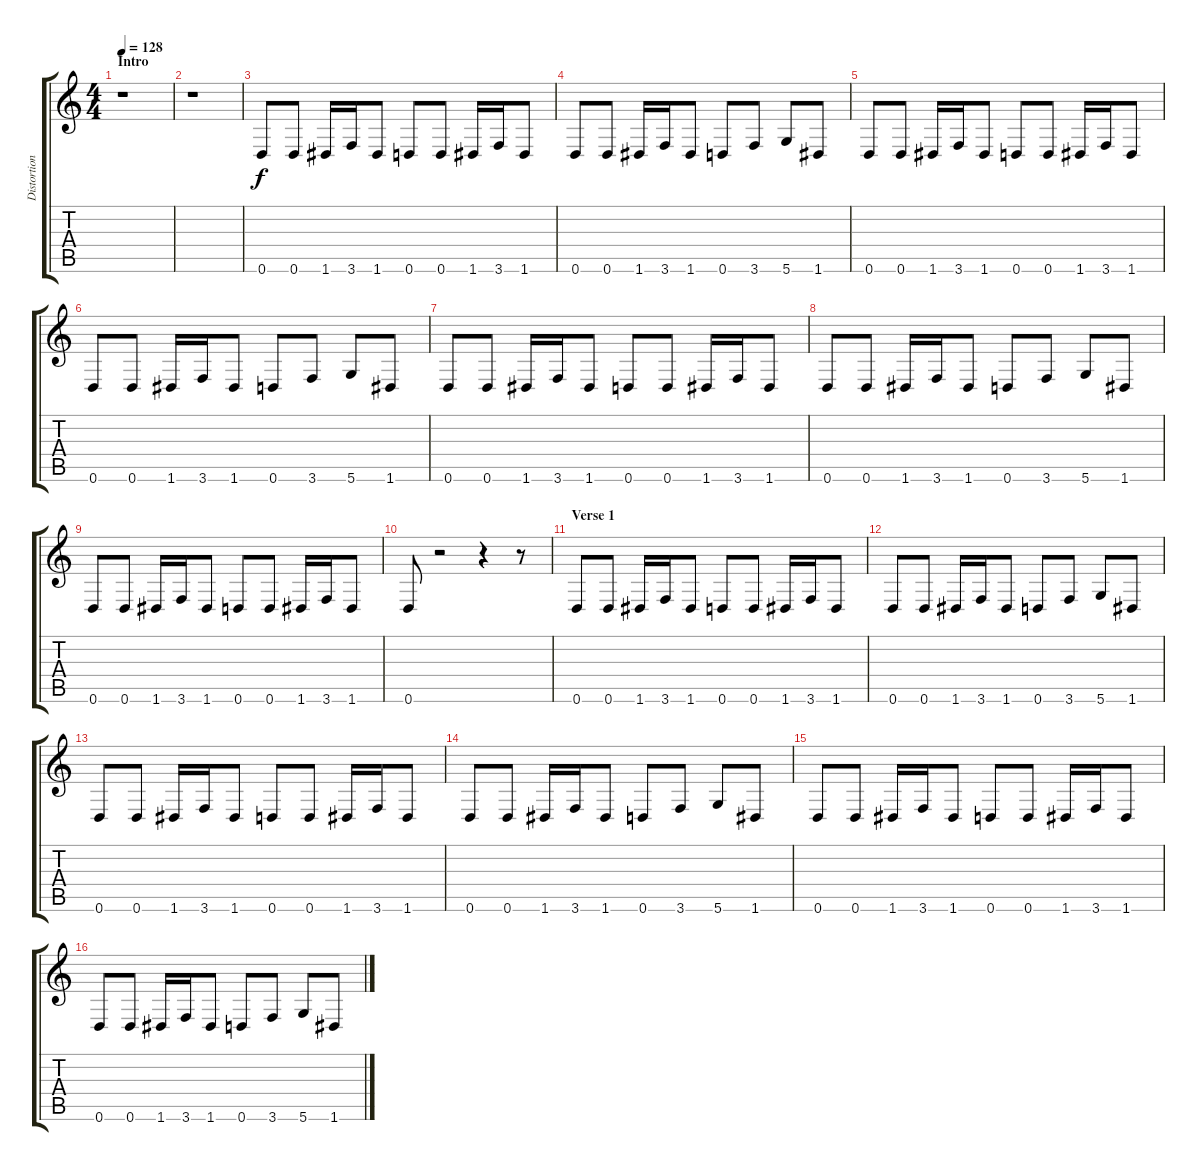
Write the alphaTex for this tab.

\track ("Distortion Guitar" "Distortion") {instrument distortionguitar}
\staff {score tabs}
\tuning (E4 B3 G3 D3 A2 D2) {hide}
\ts (4 4)
\section ("" "Intro")
\tempo 128
\clef g2
\ks c
r.1{dy f instrument distortionguitar} |
r.1 |
0.6.8{balance 0} 0.6.8 1.6.16 3.6.16 1.6.8 0.6.8 0.6.8 1.6.16 3.6.16 1.6.8 |
0.6.8 0.6.8 1.6.16 3.6.16 1.6.8 0.6.8 3.6.8 5.6.8 1.6.8 |
0.6.8 0.6.8 1.6.16 3.6.16 1.6.8 0.6.8 0.6.8 1.6.16 3.6.16 1.6.8 |
0.6.8 0.6.8 1.6.16 3.6.16 1.6.8 0.6.8 3.6.8 5.6.8 1.6.8 |
0.6.8 0.6.8 1.6.16 3.6.16 1.6.8 0.6.8 0.6.8 1.6.16 3.6.16 1.6.8 |
0.6.8 0.6.8 1.6.16 3.6.16 1.6.8 0.6.8 3.6.8 5.6.8 1.6.8 |
0.6.8 0.6.8 1.6.16 3.6.16 1.6.8 0.6.8 0.6.8 1.6.16 3.6.16 1.6.8 |
0.6.8 r.2 r.4 r.8 |
\section ("" "Verse 1")
0.6.8{balance 8} 0.6.8 1.6.16 3.6.16 1.6.8 0.6.8 0.6.8 1.6.16 3.6.16 1.6.8 |
0.6.8 0.6.8 1.6.16 3.6.16 1.6.8 0.6.8 3.6.8 5.6.8 1.6.8 |
0.6.8 0.6.8 1.6.16 3.6.16 1.6.8 0.6.8 0.6.8 1.6.16 3.6.16 1.6.8 |
0.6.8 0.6.8 1.6.16 3.6.16 1.6.8 0.6.8 3.6.8 5.6.8 1.6.8 |
0.6.8 0.6.8 1.6.16 3.6.16 1.6.8 0.6.8 0.6.8 1.6.16 3.6.16 1.6.8 |
0.6.8 0.6.8 1.6.16 3.6.16 1.6.8 0.6.8 3.6.8 5.6.8 1.6.8
